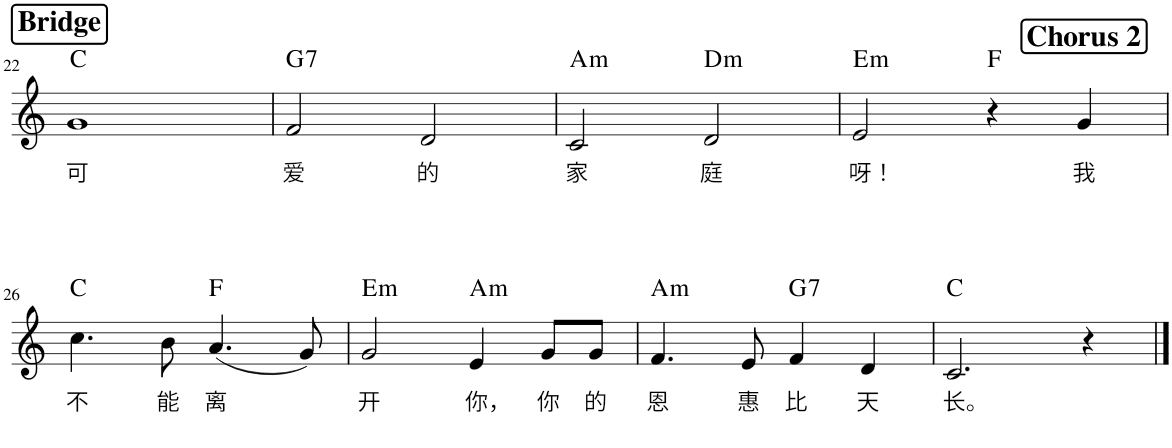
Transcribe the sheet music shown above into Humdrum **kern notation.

**kern	**text	**harte
*part1	*part1	*part1
*staff1	*staff1	*
*I"Piano	*	*
*I'Pno.	*	*
!!LO:PB:g=z
*clefG2	*	*
*k[]	*	*
*M4/4	*	*
!!LO:REH:place=s1:a:B:cj:fs=14:t=Bridge
=22	=22	=22
!	!LO:LY:b	!LO:H:kt=N.C.
1g	可	N
=23	=23	=23
!	!LO:LY:b	!LO:H:kt=7
2f/	爱	G:7
!	!LO:LY:b	!
2d/	的	.
=24	=24	=24
!	!LO:LY:b	!LO:H:kt=m
2c/	家	A:min
!	!LO:LY:b	!LO:H:kt=m
2d/	庭	D:min
!!LO:REH:place=s1:a:B:cj:fs=14:t=Chorus 2:qo=3
=25	=25	=25
!	!LO:LY:b	!LO:H:kt=m
2e/	呀！	E:min
!	!	!LO:H:kt=N.C.
4r	.	N
!	!LO:LY:b	!
4g/	我	.
!!LO:LB:g=z
=26	=26	=26
!	!LO:LY:b	!LO:H:kt=N.C.
4.cc\	不	N
!	!LO:LY:b	!
8b\	能	.
!	!LO:LY:b	!LO:H:kt=N.C.
(4.a/	离	N
8g/)	.	.
=27	=27	=27
!	!LO:LY:b	!LO:H:kt=m
2g/	开	E:min
!	!LO:LY:b	!LO:H:kt=m
4e/	你，	A:min
!	!LO:LY:b	!
8g/L	你	.
!	!LO:LY:b	!
8g/J	的	.
=28	=28	=28
!	!LO:LY:b	!LO:H:kt=m
4.f/	恩	A:min
!	!LO:LY:b	!
8e/	惠	.
!	!LO:LY:b	!LO:H:kt=7
4f/	比	G:7
!	!LO:LY:b	!
4d/	天	.
=29	=29	=29
!	!LO:LY:b	!LO:H:kt=N.C.
2.c/	长。	N
4r	.	.
==	==	==
*-	*-	*-
